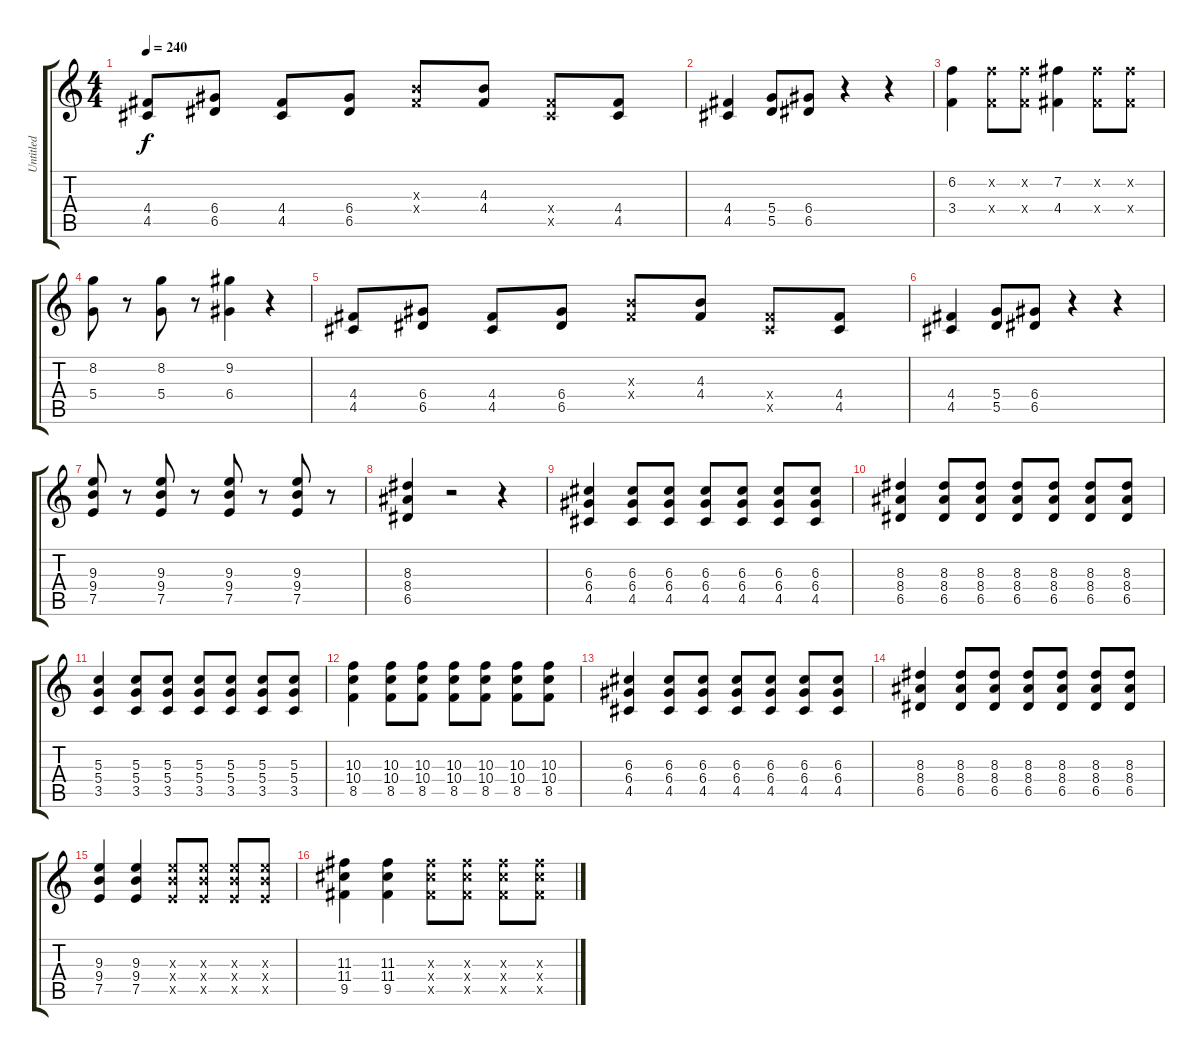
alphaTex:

\track ("Untitled" "Untitled") {instrument distortionguitar}
\staff {score tabs}
\tuning (E4 B3 G3 D3 A2 E2) {hide}
\ts (4 4)
\tempo 240
\clef g2
\ks c
(4.4 4.5).8{dy f instrument distortionguitar} (6.4 6.5).8 (4.4 4.5).8 (6.4 6.5).8 (4.3{x} 4.4{x}).8 (4.3 4.4).8 (4.4{x} 4.5{x}).8 (4.4 4.5).8 |
(4.4 4.5).4 (5.4 5.5).8 (6.4 6.5).8 r.4 r.4 |
(6.2 3.4).4 (6.2{x} 3.4{x}).8 (6.2{x} 3.4{x}).8 (7.2 4.4).4 (7.2{x} 4.4{x}).8 (7.2{x} 4.4{x}).8 |
(8.2 5.4).8 r.8 (8.2 5.4).8 r.8 (9.2 6.4).4 r.4 |
(4.4 4.5).8 (6.4 6.5).8 (4.4 4.5).8 (6.4 6.5).8 (4.3{x} 4.4{x}).8 (4.3 4.4).8 (4.4{x} 4.5{x}).8 (4.4 4.5).8 |
(4.4 4.5).4 (5.4 5.5).8 (6.4 6.5).8 r.4 r.4 |
(9.3 9.4 7.5).8 r.8 (9.3 9.4 7.5).8 r.8 (9.3 9.4 7.5).8 r.8 (9.3 9.4 7.5).8 r.8 |
(8.3 8.4 6.5).4 r.2 r.4 |
(6.3 6.4 4.5).4 (6.3 6.4 4.5).8 (6.3 6.4 4.5).8 (6.3 6.4 4.5).8 (6.3 6.4 4.5).8 (6.3 6.4 4.5).8 (6.3 6.4 4.5).8 |
(8.3 8.4 6.5).4 (8.3 8.4 6.5).8 (8.3 8.4 6.5).8 (8.3 8.4 6.5).8 (8.3 8.4 6.5).8 (8.3 8.4 6.5).8 (8.3 8.4 6.5).8 |
(5.3 5.4 3.5).4 (5.3 5.4 3.5).8 (5.3 5.4 3.5).8 (5.3 5.4 3.5).8 (5.3 5.4 3.5).8 (5.3 5.4 3.5).8 (5.3 5.4 3.5).8 |
(10.3 10.4 8.5).4 (10.3 10.4 8.5).8 (10.3 10.4 8.5).8 (10.3 10.4 8.5).8 (10.3 10.4 8.5).8 (10.3 10.4 8.5).8 (10.3 10.4 8.5).8 |
(6.3 6.4 4.5).4 (6.3 6.4 4.5).8 (6.3 6.4 4.5).8 (6.3 6.4 4.5).8 (6.3 6.4 4.5).8 (6.3 6.4 4.5).8 (6.3 6.4 4.5).8 |
(8.3 8.4 6.5).4 (8.3 8.4 6.5).8 (8.3 8.4 6.5).8 (8.3 8.4 6.5).8 (8.3 8.4 6.5).8 (8.3 8.4 6.5).8 (8.3 8.4 6.5).8 |
(9.3 9.4 7.5).4 (9.3 9.4 7.5).4 (9.3{x} 9.4{x} 7.5{x}).8 (9.3{x} 9.4{x} 7.5{x}).8 (9.3{x} 9.4{x} 7.5{x}).8 (9.3{x} 9.4{x} 7.5{x}).8 |
(11.3 11.4 9.5).4 (11.3 11.4 9.5).4 (11.3{x} 11.4{x} 9.5{x}).8 (11.3{x} 11.4{x} 9.5{x}).8 (11.3{x} 11.4{x} 9.5{x}).8 (11.3{x} 11.4{x} 9.5{x}).8
